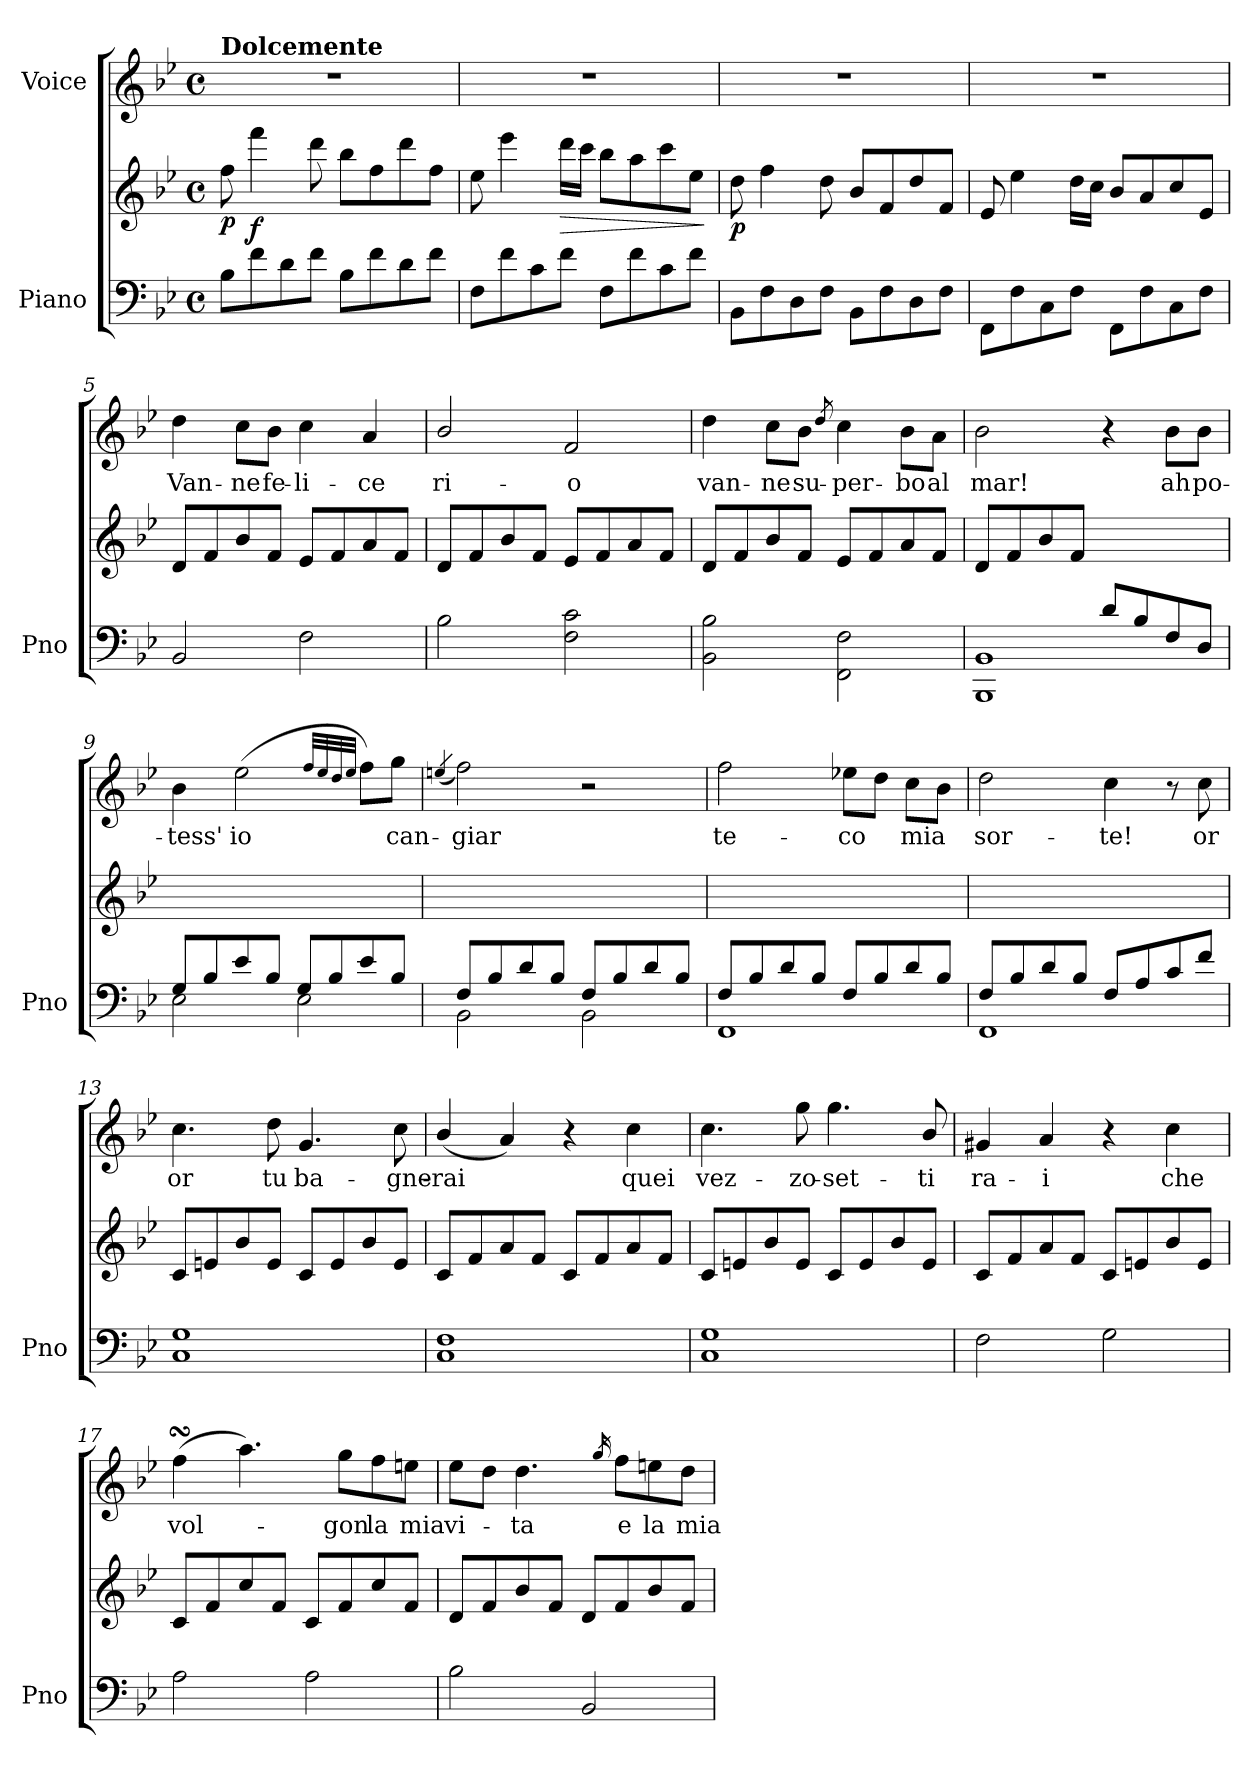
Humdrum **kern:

**kern	**kern	**dynam	**kern	**text
*part2	*part2	*part2	*part1	*part1
*staff3	*staff2	*staff2/3	*staff1	*staff1
*I"Piano	*	*	*I"Voice	*
*I'Pno	*	*	*	*
*clefF4	*clefG2	*	*clefG2	*
*k[b-e-]	*k[b-e-]	*	*k[b-e-]	*
*M4/4	*M4/4	*	*M4/4	*
*met(c)	*met(c)	*	*met(c)	*
=1	=1	=1	=1	=1
!	!	!	!LO:TX:a:B:t=Dolcemente	!
!	!	!LO:DY:b	!	!
8B-\L	8ff\	p	1r	.
!	!	!LO:DY:b	!	!
8f\	4fff\	f	.	.
8d\	.	.	.	.
8f\J	8ddd\	.	.	.
8B-\L	8bb-\L	.	.	.
8f\	8ff\	.	.	.
8d\	8ddd\	.	.	.
8f\J	8ff\J	.	.	.
=2	=2	=2	=2	=2
8F\L	8ee-\	.	1r	.
8f\	4eee-\	.	.	.
8c\	.	.	.	.
!	!	!LO:HP:b	!	!
8f\J	16ddd\LL	>	.	.
.	16ccc\JJ	.	.	.
8F\L	8bb-\L	.	.	.
8f\	8aa\	.	.	.
8c\	8ccc\	.	.	.
8f\J	8ee-\J	.	.	.
.	.	]	.	.
=3	=3	=3	=3	=3
!	!	!LO:DY:b	!	!
8BB-\L	8dd\	p	1r	.
8F\	4ff\	.	.	.
8D\	.	.	.	.
8F\J	8dd\	.	.	.
8BB-\L	8b-/L	.	.	.
8F\	8f/	.	.	.
8D\	8dd/	.	.	.
8F\J	8f/J	.	.	.
=4	=4	=4	=4	=4
8FF\L	8e-/	.	1r	.
8F\	4ee-\	.	.	.
8C\	.	.	.	.
8F\J	16dd\LL	.	.	.
.	16cc\JJ	.	.	.
8FF\L	8b-/L	.	.	.
8F\	8a/	.	.	.
8C\	8cc/	.	.	.
8F\J	8e-/J	.	.	.
!!LO:LB:g=z
=5	=5	=5	=5	=5
!	!	!	!	!LO:LY:b
2BB-/	8d/L	.	4dd\	Van-
.	8f/	.	.	.
!	!	!	!	!LO:LY:b
.	8b-/	.	8cc\L	-ne
!	!	!	!	!LO:LY:b
.	8f/J	.	8b-\J	fe-
!	!	!	!	!LO:LY:b
2F\	8e-/L	.	4cc\	-li-
.	8f/	.	.	.
!	!	!	!	!LO:LY:b
.	8a/	.	4a/	-ce
.	8f/J	.	.	.
=6	=6	=6	=6	=6
!	!	!	!	!LO:LY:b
2B-\	8d/L	.	2b-/	ri-
.	8f/	.	.	.
.	8b-/	.	.	.
.	8f/J	.	.	.
!	!	!	!	!LO:LY:b
2F\ 2c\	8e-/L	.	2f/	-o
.	8f/	.	.	.
.	8a/	.	.	.
.	8f/J	.	.	.
=7	=7	=7	=7	=7
!	!	!	!	!LO:LY:b
2BB-\ 2B-\	8d/L	.	4dd\	van-
.	8f/	.	.	.
!	!	!	!	!LO:LY:b
.	8b-/	.	8cc\L	-ne
!	!	!	!	!LO:LY:b
.	8f/J	.	8b-\J	su-
.	.	.	8qdd/	.
!	!	!	!	!LO:LY:b
2FF\ 2F\	8e-/L	.	4cc\	-per-
.	8f/	.	.	.
!	!	!	!	!LO:LY:b
.	8a/	.	8b-\L	-bo
!	!	!	!	!LO:LY:b
.	8f/J	.	8a\J	al
=8	=8	=8	=8	=8
*^	*	*	*	*
!	!	!	!	!	!LO:LY:b
2ryy	1BBB- 1BB-	8d/L	.	2b-\	mar!
.	.	8f/	.	.	.
.	.	8b-/	.	.	.
.	.	8f/J	.	.	.
8d/L	.	2ryy	.	4r	.
8B-/	.	.	.	.	.
!	!	!	!	!	!LO:LY:b
8F/	.	.	.	8b-\L	ah
!	!	!	!	!	!LO:LY:b
8D/J	.	.	.	8b-\J	po-
=9	=9	=9	=9	=9	=9
!	!	!	!	!	!LO:LY:b
8G/L	2E-\	1ryy	.	4b-\	-tess'
8B-/	.	.	.	.	.
!	!	!	!	!	!LO:LY:b
8e-/	.	.	.	(>2ee-\	io
8B-/J	.	.	.	.	.
8G/L	2E-\	.	.	.	.
8B-/	.	.	.	.	.
.	.	.	.	32qff/LLL	.
.	.	.	.	32qee-/	.
.	.	.	.	32qdd/	.
.	.	.	.	32qee-/JJJ	.
8e-/	.	.	.	8ff\L)	.
!	!	!	!	!	!LO:LY:b
8B-/J	.	.	.	8gg\J	can-
!!LO:LB:g=z
=10	=10	=10	=10	=10	=10
.	.	.	.	(>4qeen/	.
!	!	!	!	!	!LO:LY:b
8F/L	2BB-\	1ryy	.	2ff\)	-giar
8B-/	.	.	.	.	.
8d/	.	.	.	.	.
8B-/J	.	.	.	.	.
8F/L	2BB-\	.	.	2r	.
8B-/	.	.	.	.	.
8d/	.	.	.	.	.
8B-/J	.	.	.	.	.
!!LO:LB:g=z
=11	=11	=11	=11	=11	=11
!	!	!	!	!	!LO:LY:b
8F/L	1FF	1ryy	.	2ff\	te-
8B-/	.	.	.	.	.
8d/	.	.	.	.	.
8B-/J	.	.	.	.	.
!	!	!	!	!	!LO:LY:b
8F/L	.	.	.	8ee-X\L	-co
8B-/	.	.	.	8dd\J	.
!	!	!	!	!	!LO:LY:b
8d/	.	.	.	8cc\L	mia
8B-/J	.	.	.	8b-\J	.
=12	=12	=12	=12	=12	=12
!	!	!	!	!	!LO:LY:b
8F/L	1FF	1ryy	.	2dd\	sor-
8B-/	.	.	.	.	.
8d/	.	.	.	.	.
8B-/J	.	.	.	.	.
!	!	!	!	!	!LO:LY:b
8F/L	.	.	.	4cc\	-te!
8A/	.	.	.	.	.
8c/	.	.	.	8r	.
!	!	!	!	!	!LO:LY:b
8f/J	.	.	.	8cc\	or
*v	*v	*	*	*	*
=13	=13	=13	=13	=13
!	!	!	!	!LO:LY:b
1C 1G	8c/L	.	4.cc\	or
.	8en/	.	.	.
.	8b-/	.	.	.
!	!	!	!	!LO:LY:b
.	8e/J	.	8dd\	tu
!	!	!	!	!LO:LY:b
.	8c/L	.	4.g/	ba-
.	8e/	.	.	.
.	8b-/	.	.	.
!	!	!	!	!LO:LY:b
.	8e/J	.	8cc\	-gne-
=14	=14	=14	=14	=14
!	!	!	!	!LO:LY:b
1C 1F	8c/L	.	(<4b-/	-rai
.	8f/	.	.	.
.	8a/	.	4a/)	.
.	8f/J	.	.	.
.	8c/L	.	4r	.
.	8f/	.	.	.
!	!	!	!	!LO:LY:b
.	8a/	.	4cc\	quei
.	8f/J	.	.	.
=15	=15	=15	=15	=15
!	!	!	!	!LO:LY:b
1C 1G	8c/L	.	4.cc\	vez-
.	8en/	.	.	.
.	8b-/	.	.	.
!	!	!	!	!LO:LY:b
.	8e/J	.	8gg\	-zo-
!	!	!	!	!LO:LY:b
.	8c/L	.	4.gg\	-set-
.	8e/	.	.	.
.	8b-/	.	.	.
!	!	!	!	!LO:LY:b
.	8e/J	.	8b-/	-ti
!!LO:PB:g=z
=16	=16	=16	=16	=16
!	!	!	!	!LO:LY:b
2F\	8c/L	.	4g#X/	ra-
.	8f/	.	.	.
!	!	!	!	!LO:LY:b
.	8a/	.	4a/	-i
.	8f/J	.	.	.
2G\	8c/L	.	4r	.
.	8en/	.	.	.
!	!	!	!	!LO:LY:b
.	8b-/	.	4cc\	che
.	8e/J	.	.	.
!!LO:LB:g=z
=17	=17	=17	=17	=17
!	!	!	!	!LO:LY:b
2A\	8c/L	.	(>4ffsSSS\	vol-
.	8f/	.	.	.
.	8cc/	.	4.aa\)	.
.	8f/J	.	.	.
2A\	8c/L	.	.	.
!	!	!	!	!LO:LY:b
.	8f/	.	8gg\L	gon
!	!	!	!	!LO:LY:b
.	8cc/	.	8ff\	la
!	!	!	!	!LO:LY:b
.	8f/J	.	8een\J	mia
=18	=18	=18	=18	=18
!	!	!	!	!LO:LY:b
2B-\	8d/L	.	8ee-\L	vi-
.	8f/	.	8dd\J	.
!	!	!	!	!LO:LY:b
.	8b-/	.	4.dd\	-ta
.	8f/J	.	.	.
2BB-/	8d/L	.	.	.
.	.	.	16qgg/	.
!	!	!	!	!LO:LY:b
.	8f/	.	8ff\L	e
!	!	!	!	!LO:LY:b
.	8b-/	.	8een\	la
!	!	!	!	!LO:LY:b
.	8f/J	.	8dd\J	mia
=	=	=	=	=
*-	*-	*-	*-	*-
